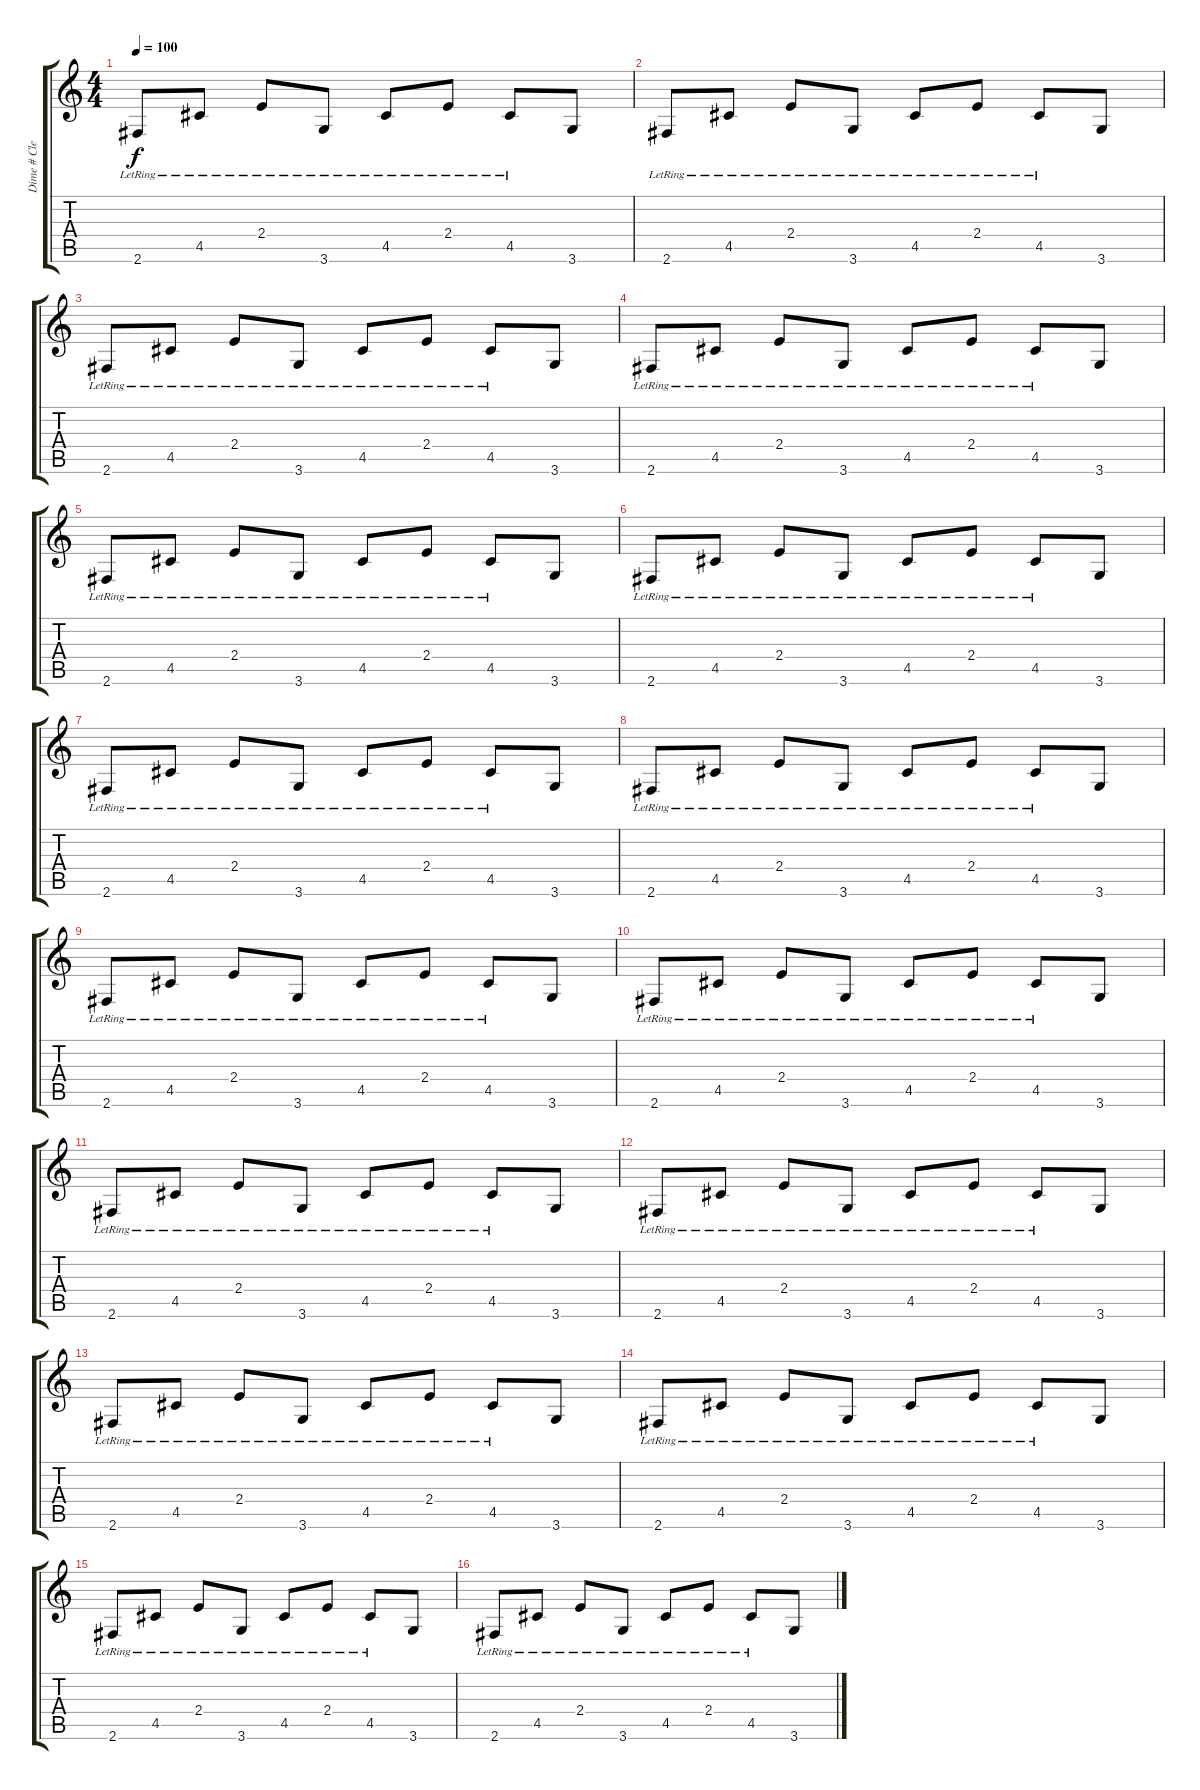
\track ("Dime # Clean Guitar" "Dime # Cle") {instrument electricguitarclean}
\staff {score tabs}
\tuning (E4 B3 G3 D3 A2 E2) {hide}
\ts (4 4)
\tempo 100
\clef g2
\ks c
2.6{lr}.8{dy f} 4.5{lr}.8 2.4{lr}.8 3.6{lr}.8 4.5{lr}.8 2.4{lr}.8 4.5{lr}.8 3.6.8 |
2.6{lr}.8 4.5{lr}.8 2.4{lr}.8 3.6{lr}.8 4.5{lr}.8 2.4{lr}.8 4.5{lr}.8 3.6.8 |
2.6{lr}.8 4.5{lr}.8 2.4{lr}.8 3.6{lr}.8 4.5{lr}.8 2.4{lr}.8 4.5{lr}.8 3.6.8 |
2.6{lr}.8 4.5{lr}.8 2.4{lr}.8 3.6{lr}.8 4.5{lr}.8 2.4{lr}.8 4.5{lr}.8 3.6.8 |
2.6{lr}.8 4.5{lr}.8 2.4{lr}.8 3.6{lr}.8 4.5{lr}.8 2.4{lr}.8 4.5{lr}.8 3.6.8 |
2.6{lr}.8 4.5{lr}.8 2.4{lr}.8 3.6{lr}.8 4.5{lr}.8 2.4{lr}.8 4.5{lr}.8 3.6.8 |
2.6{lr}.8 4.5{lr}.8 2.4{lr}.8 3.6{lr}.8 4.5{lr}.8 2.4{lr}.8 4.5{lr}.8 3.6.8 |
2.6{lr}.8 4.5{lr}.8 2.4{lr}.8 3.6{lr}.8 4.5{lr}.8 2.4{lr}.8 4.5{lr}.8 3.6.8 |
2.6{lr}.8 4.5{lr}.8 2.4{lr}.8 3.6{lr}.8 4.5{lr}.8 2.4{lr}.8 4.5{lr}.8 3.6.8 |
2.6{lr}.8 4.5{lr}.8 2.4{lr}.8 3.6{lr}.8 4.5{lr}.8 2.4{lr}.8 4.5{lr}.8 3.6.8 |
2.6{lr}.8 4.5{lr}.8 2.4{lr}.8 3.6{lr}.8 4.5{lr}.8 2.4{lr}.8 4.5{lr}.8 3.6.8 |
2.6{lr}.8 4.5{lr}.8 2.4{lr}.8 3.6{lr}.8 4.5{lr}.8 2.4{lr}.8 4.5{lr}.8 3.6.8 |
2.6{lr}.8 4.5{lr}.8 2.4{lr}.8 3.6{lr}.8 4.5{lr}.8 2.4{lr}.8 4.5{lr}.8 3.6.8 |
2.6{lr}.8 4.5{lr}.8 2.4{lr}.8 3.6{lr}.8 4.5{lr}.8 2.4{lr}.8 4.5{lr}.8 3.6.8 |
2.6{lr}.8 4.5{lr}.8 2.4{lr}.8 3.6{lr}.8 4.5{lr}.8 2.4{lr}.8 4.5{lr}.8 3.6.8 |
2.6{lr}.8 4.5{lr}.8 2.4{lr}.8 3.6{lr}.8 4.5{lr}.8 2.4{lr}.8 4.5{lr}.8 3.6.8
